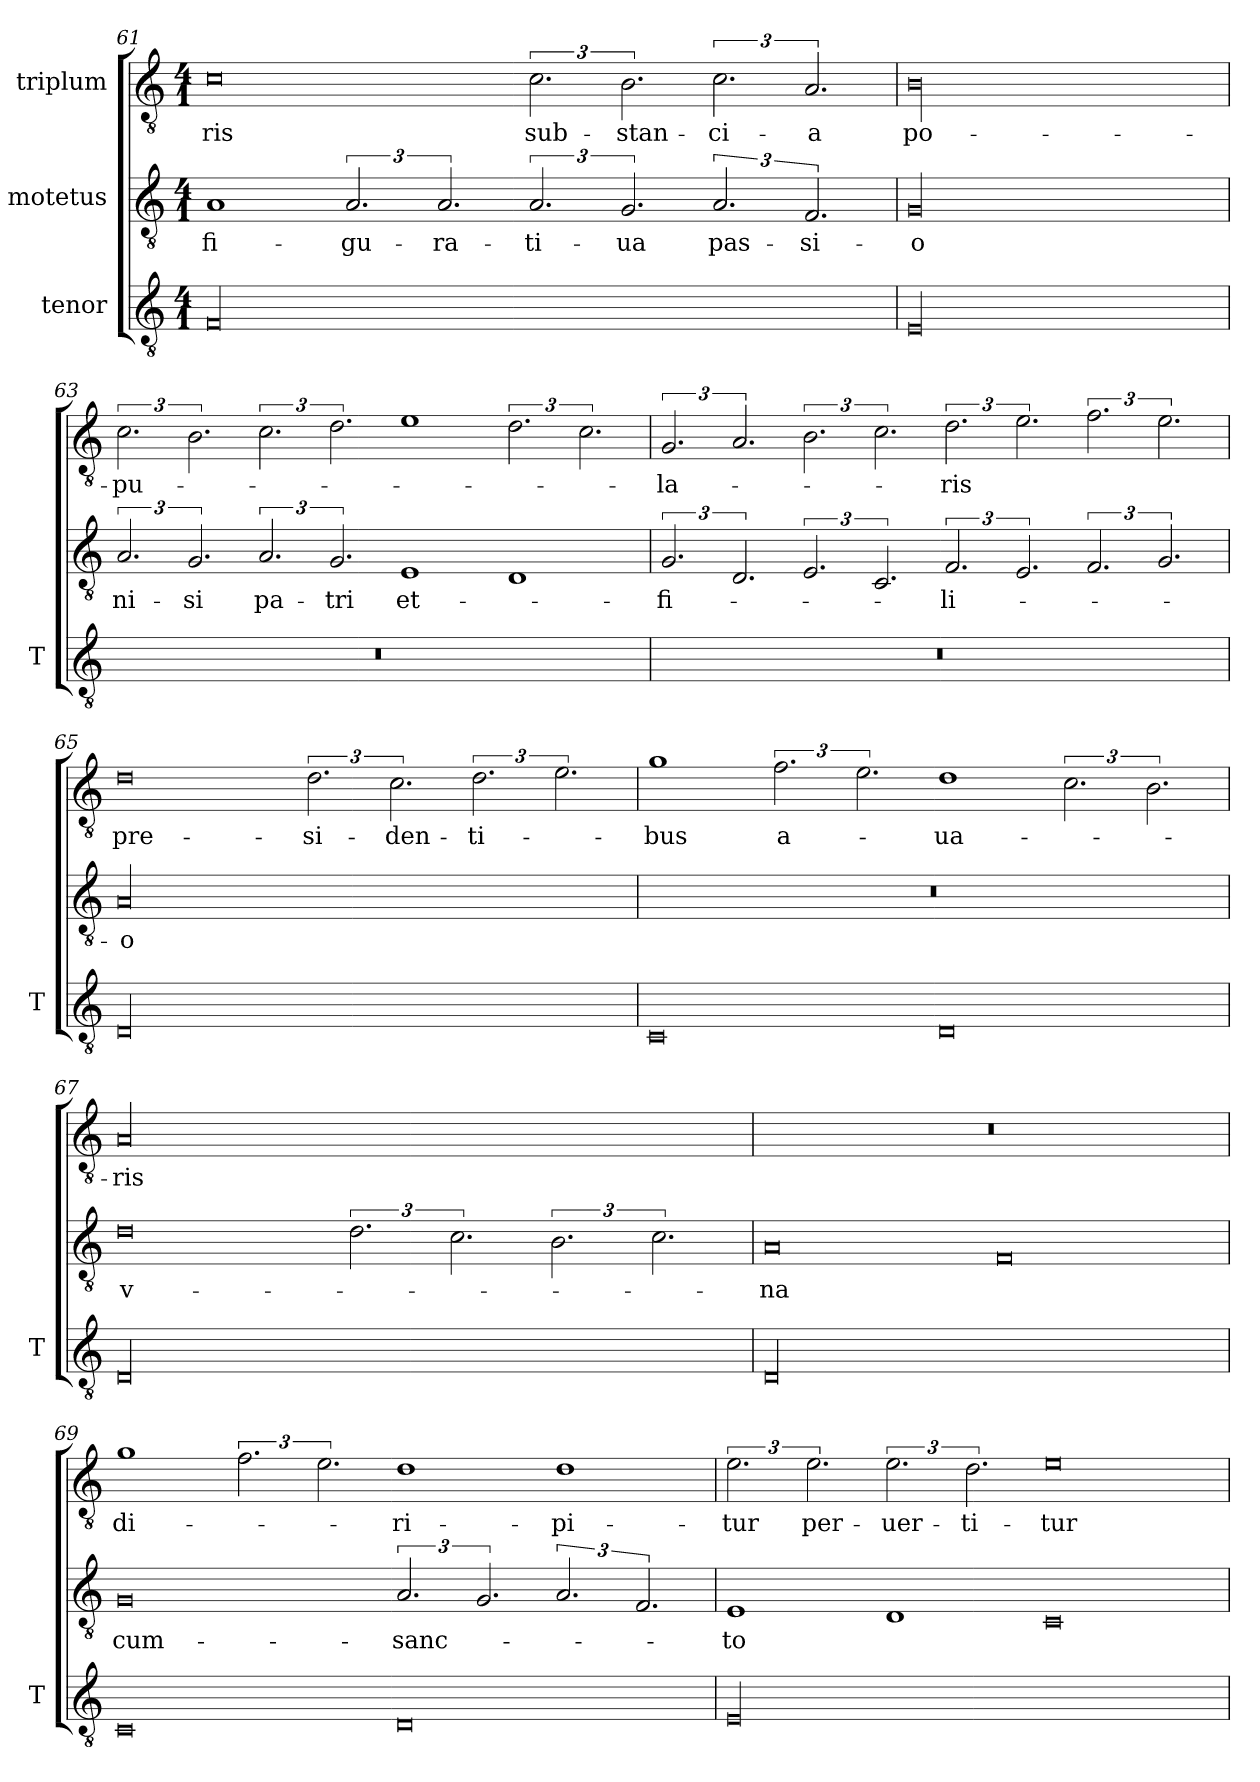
**kern	**kern	**text	**kern	**text
*part3	*part2	*part2	*part1	*part1
*staff3	*staff2	*staff2	*staff1	*staff1
*I"tenor	*I"motetus	*	*I"triplum	*
*I'T	*	*	*	*
*clefGv2	*clefGv2	*	*clefGv2	*
*k[]	*k[]	*	*k[]	*
*C:	*C:	*	*C:	*
*M4/1	*M4/1	*	*M4/1	*
=61	=61	=61	=61	=61
00F/	1A/	fi-	0c\	-ris
.	3.A/	-gu-	.	.
.	3.A/	-ra-	.	.
.	3.A/	-ti-	3.c\	sub-
.	3.G/	-ua	3.B\	-stan-
.	3.A/	pas-	3.c\	-ci-
.	3.F/	-si-	3.A/	-a
=62	=62	=62	=62	=62
00E/	00G/	-o	00B\	po-
=63	=63	=63	=63	=63
00r	3.A/	ni-	3.c\	-pu-
.	3.G/	-si	3.B\	.
.	3.A/	pa-	3.c\	.
.	3.G/	-tri	3.d\	.
.	1E/	et-	1e\	.
.	1D/	.	3.d\	.
.	.	.	3.c\	.
!!LO:PB:g=z
=64	=64	=64	=64	=64
00r	3.G/	fi-	3.G/	-la-
.	3.D/	.	3.A/	.
.	3.E/	.	3.B\	.
.	3.C/	.	3.c\	.
.	3.F/	-li-	3.d\	-ris
.	3.E/	.	3.e\	.
.	3.F/	.	3.f\	.
.	3.G/	.	3.e\	.
=65	=65	=65	=65	=65
00D/	00A/	-o	0d\	pre-
.	.	.	3.d\	-si-
.	.	.	3.c\	-den-
.	.	.	3.d\	-ti-
.	.	.	3.e\	.
=66	=66	=66	=66	=66
0C/	00r	.	1g\	-bus
.	.	.	3.f\	a-
.	.	.	3.e\	.
0D/	.	.	1d\	-ua-
.	.	.	3.c\	.
.	.	.	3.B\	.
!!LO:LB:g=z
=67	=67	=67	=67	=67
00D/	0d\	v-	00A/	-ris
.	3.d\	.	.	.
.	3.c\	.	.	.
.	3.B\	.	.	.
.	3.c\	.	.	.
=68	=68	=68	=68	=68
00D/	0A/	-na	00r	.
.	0F/	.	.	.
=69	=69	=69	=69	=69
0C/	0G/	cum-	1g\	di-
.	.	.	3.f\	.
.	.	.	3.e\	.
0D/	3.A/	sanc-	1d\	-ri-
.	3.G/	.	.	.
.	3.A/	.	1d\	-pi-
.	3.F/	.	.	.
=70	=70	=70	=70	=70
00E/	1E/	-to	3.e\	-tur
.	.	.	3.e\	per-
.	1D/	.	3.e\	-uer-
.	.	.	3.d\	-ti-
.	0C/	.	0e\	-tur
=	=	=	=	=
*-	*-	*-	*-	*-
